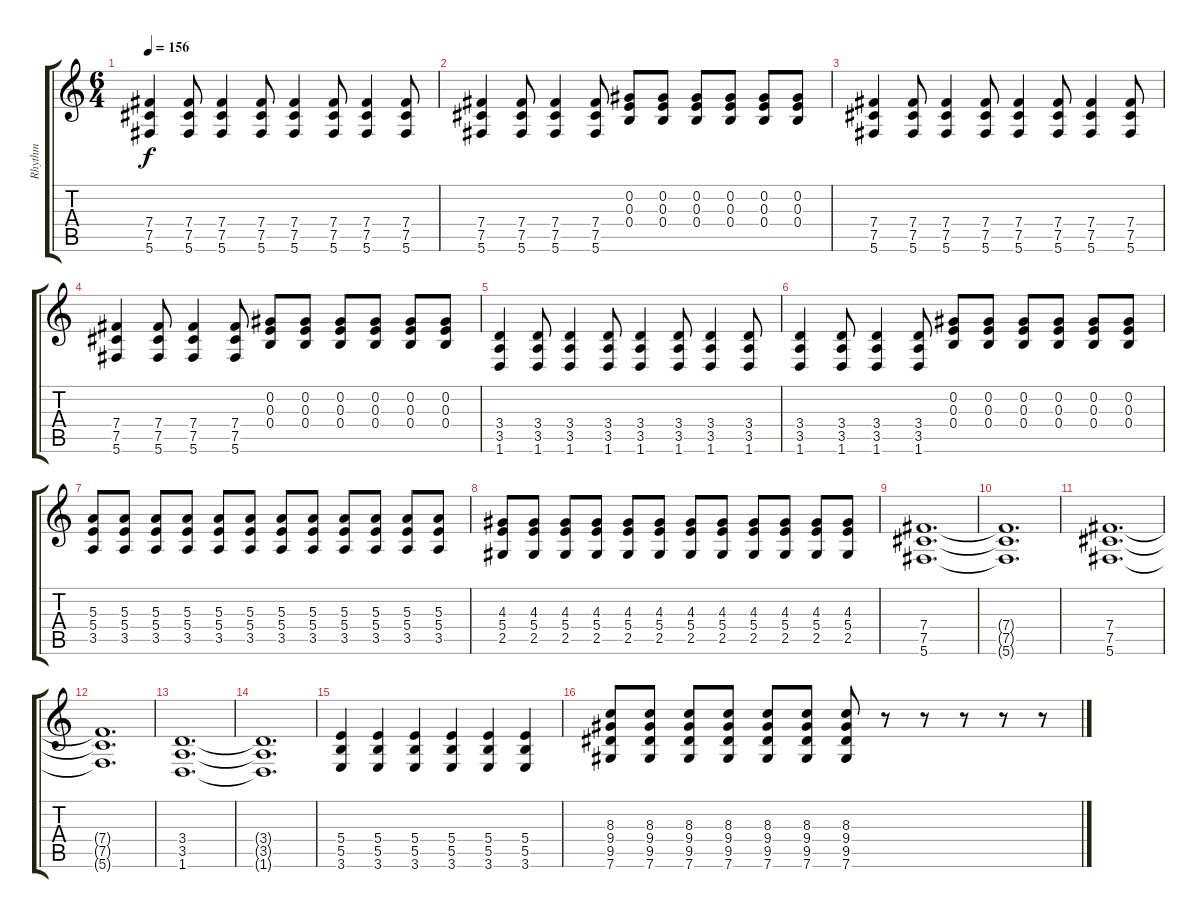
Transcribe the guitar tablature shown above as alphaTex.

\track ("Rhythm" "Rhythm") {instrument overdrivenguitar bank 255}
\staff {score tabs}
\tuning (Db4 Ab3 E3 B2 Gb2 Db2) {hide}
\ts (6 4)
\tempo 156
\clef g2
\ks c
(7.4 7.5 5.6).4{dy f} (7.4 7.5 5.6).8 (7.4 7.5 5.6).4 (7.4 7.5 5.6).8 (7.4 7.5 5.6).4 (7.4 7.5 5.6).8 (7.4 7.5 5.6).4 (7.4 7.5 5.6).8 |
(7.4 7.5 5.6).4 (7.4 7.5 5.6).8 (7.4 7.5 5.6).4 (7.4 7.5 5.6).8 (0.2 0.3 0.4).8 (0.2 0.3 0.4).8 (0.2 0.3 0.4).8 (0.2 0.3 0.4).8 (0.2 0.3 0.4).8 (0.2 0.3 0.4).8 |
(7.4 7.5 5.6).4 (7.4 7.5 5.6).8 (7.4 7.5 5.6).4 (7.4 7.5 5.6).8 (7.4 7.5 5.6).4 (7.4 7.5 5.6).8 (7.4 7.5 5.6).4 (7.4 7.5 5.6).8 |
(7.4 7.5 5.6).4 (7.4 7.5 5.6).8 (7.4 7.5 5.6).4 (7.4 7.5 5.6).8 (0.2 0.3 0.4).8 (0.2 0.3 0.4).8 (0.2 0.3 0.4).8 (0.2 0.3 0.4).8 (0.2 0.3 0.4).8 (0.2 0.3 0.4).8 |
(3.4 3.5 1.6).4 (3.4 3.5 1.6).8 (3.4 3.5 1.6).4 (3.4 3.5 1.6).8 (3.4 3.5 1.6).4 (3.4 3.5 1.6).8 (3.4 3.5 1.6).4 (3.4 3.5 1.6).8 |
(3.4 3.5 1.6).4 (3.4 3.5 1.6).8 (3.4 3.5 1.6).4 (3.4 3.5 1.6).8 (0.2 0.3 0.4).8 (0.2 0.3 0.4).8 (0.2 0.3 0.4).8 (0.2 0.3 0.4).8 (0.2 0.3 0.4).8 (0.2 0.3 0.4).8 |
(5.3 5.4 3.5).8 (5.3 5.4 3.5).8 (5.3 5.4 3.5).8 (5.3 5.4 3.5).8 (5.3 5.4 3.5).8 (5.3 5.4 3.5).8 (5.3 5.4 3.5).8 (5.3 5.4 3.5).8 (5.3 5.4 3.5).8 (5.3 5.4 3.5).8 (5.3 5.4 3.5).8 (5.3 5.4 3.5).8 |
(4.3 5.4 2.5).8 (4.3 5.4 2.5).8 (4.3 5.4 2.5).8 (4.3 5.4 2.5).8 (4.3 5.4 2.5).8 (4.3 5.4 2.5).8 (4.3 5.4 2.5).8 (4.3 5.4 2.5).8 (4.3 5.4 2.5).8 (4.3 5.4 2.5).8 (4.3 5.4 2.5).8 (4.3 5.4 2.5).8 |
(7.4 7.5 5.6).1{d} |
(7.4{t} 7.5{t} 5.6{t}).1{d} |
(7.4 7.5 5.6).1{d} |
(7.4{t} 7.5{t} 5.6{t}).1{d} |
(3.4 3.5 1.6).1{d} |
(3.4{t} 3.5{t} 1.6{t}).1{d} |
(5.4 5.5 3.6).4 (5.4 5.5 3.6).4 (5.4 5.5 3.6).4 (5.4 5.5 3.6).4 (5.4 5.5 3.6).4 (5.4 5.5 3.6).4 |
(8.3 9.4 9.5 7.6).8 (8.3 9.4 9.5 7.6).8 (8.3 9.4 9.5 7.6).8 (8.3 9.4 9.5 7.6).8 (8.3 9.4 9.5 7.6).8 (8.3 9.4 9.5 7.6).8 (8.3 9.4 9.5 7.6).8 r.8 r.8 r.8 r.8 r.8
